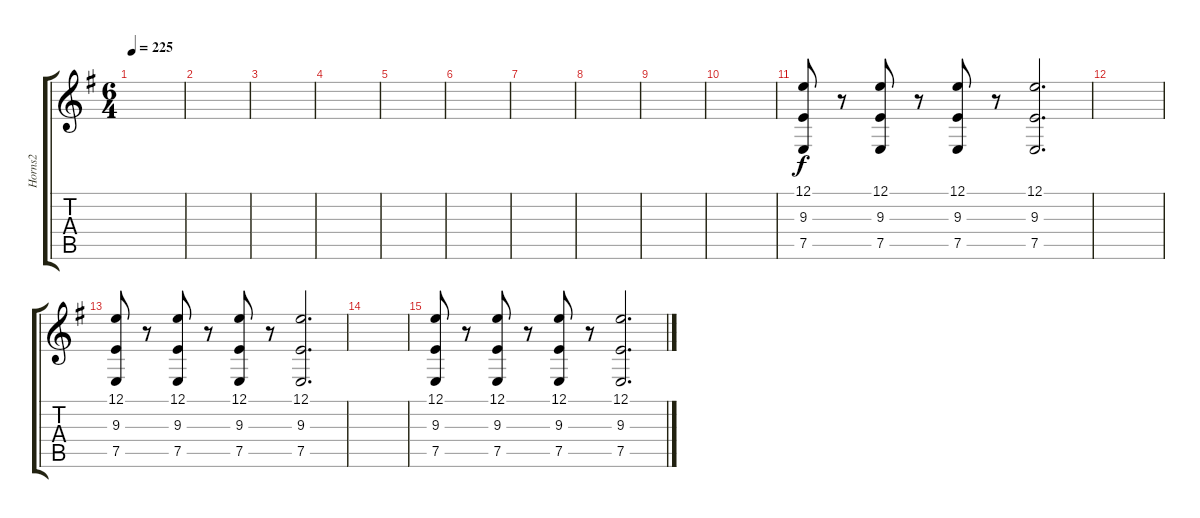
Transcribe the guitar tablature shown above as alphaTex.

\track ("Horns2" "Horns2") {instrument brasssection}
\staff {score tabs}
\tuning (E4 B3 G3 D3 A2 E2) {hide}
\ts (6 4)
\tempo 225
\clef g2
\ks eminor
|
|
|
|
|
|
|
|
|
|
(12.1 9.3 7.5).8 r.8 (12.1 9.3 7.5).8 r.8 (12.1 9.3 7.5).8 r.8 (12.1 9.3 7.5).2{d} |
|
(12.1 9.3 7.5).8 r.8 (12.1 9.3 7.5).8 r.8 (12.1 9.3 7.5).8 r.8 (12.1 9.3 7.5).2{d} |
|
(12.1 9.3 7.5).8 r.8 (12.1 9.3 7.5).8 r.8 (12.1 9.3 7.5).8 r.8 (12.1 9.3 7.5).2{d}
